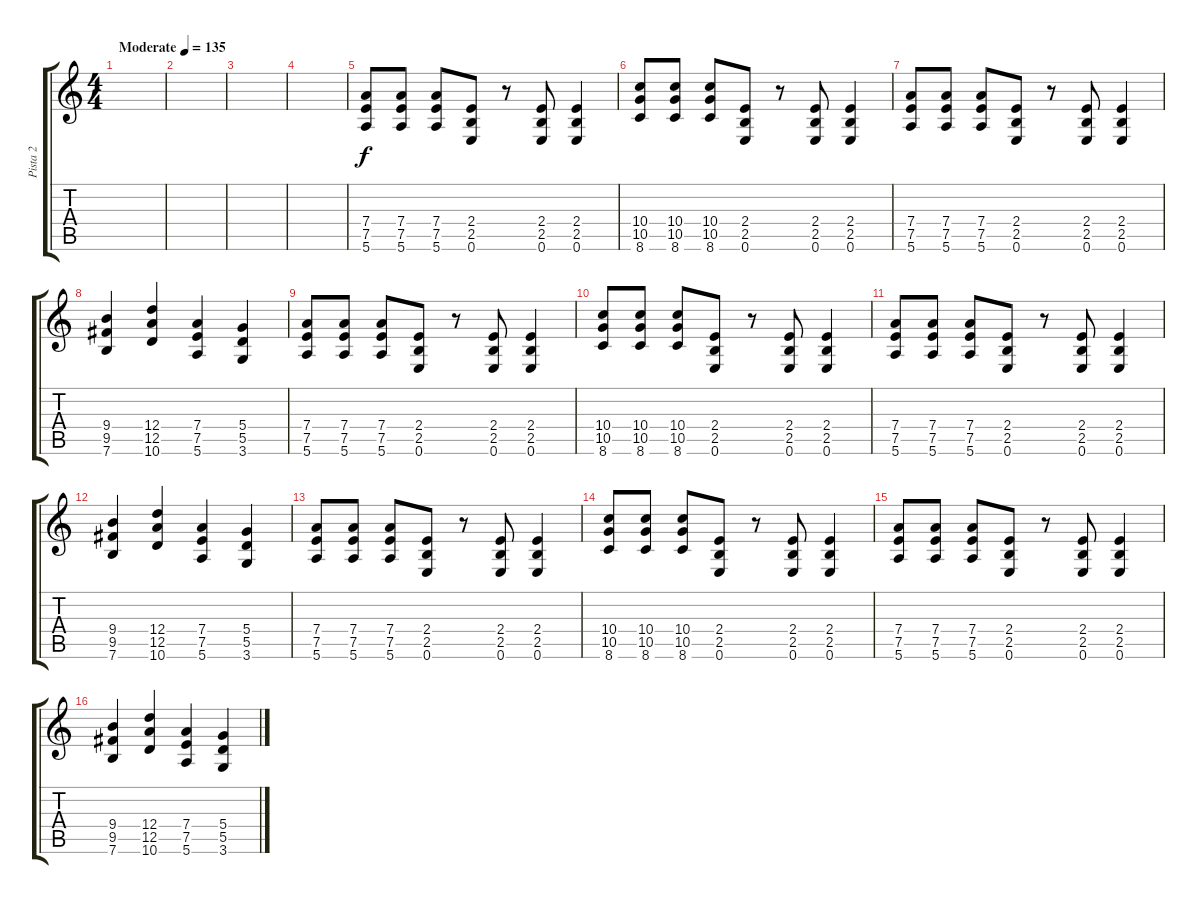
\track ("Pista 2" "Pista 2") {instrument overdrivenguitar}
\staff {score tabs}
\tuning (E4 B3 G3 D3 A2 E2) {hide}
\ts (4 4)
\tempo (135 "Moderate")
\clef g2
\ks c
|
|
|
|
(7.4 7.5 5.6).8 (7.4 7.5 5.6).8 (7.4 7.5 5.6).8 (2.4 2.5 0.6).8 r.8 (2.4 2.5 0.6).8 (2.4 2.5 0.6).4 |
(10.4 10.5 8.6).8 (10.4 10.5 8.6).8 (10.4 10.5 8.6).8 (2.4 2.5 0.6).8 r.8 (2.4 2.5 0.6).8 (2.4 2.5 0.6).4 |
(7.4 7.5 5.6).8 (7.4 7.5 5.6).8 (7.4 7.5 5.6).8 (2.4 2.5 0.6).8 r.8 (2.4 2.5 0.6).8 (2.4 2.5 0.6).4 |
(9.4 9.5 7.6).4 (12.4 12.5 10.6).4 (7.4 7.5 5.6).4 (5.4 5.5 3.6).4 |
(7.4 7.5 5.6).8 (7.4 7.5 5.6).8 (7.4 7.5 5.6).8 (2.4 2.5 0.6).8 r.8 (2.4 2.5 0.6).8 (2.4 2.5 0.6).4 |
(10.4 10.5 8.6).8 (10.4 10.5 8.6).8 (10.4 10.5 8.6).8 (2.4 2.5 0.6).8 r.8 (2.4 2.5 0.6).8 (2.4 2.5 0.6).4 |
(7.4 7.5 5.6).8 (7.4 7.5 5.6).8 (7.4 7.5 5.6).8 (2.4 2.5 0.6).8 r.8 (2.4 2.5 0.6).8 (2.4 2.5 0.6).4 |
(9.4 9.5 7.6).4 (12.4 12.5 10.6).4 (7.4 7.5 5.6).4 (5.4 5.5 3.6).4 |
(7.4 7.5 5.6).8 (7.4 7.5 5.6).8 (7.4 7.5 5.6).8 (2.4 2.5 0.6).8 r.8 (2.4 2.5 0.6).8 (2.4 2.5 0.6).4 |
(10.4 10.5 8.6).8 (10.4 10.5 8.6).8 (10.4 10.5 8.6).8 (2.4 2.5 0.6).8 r.8 (2.4 2.5 0.6).8 (2.4 2.5 0.6).4 |
(7.4 7.5 5.6).8 (7.4 7.5 5.6).8 (7.4 7.5 5.6).8 (2.4 2.5 0.6).8 r.8 (2.4 2.5 0.6).8 (2.4 2.5 0.6).4 |
(9.4 9.5 7.6).4 (12.4 12.5 10.6).4 (7.4 7.5 5.6).4 (5.4 5.5 3.6).4
